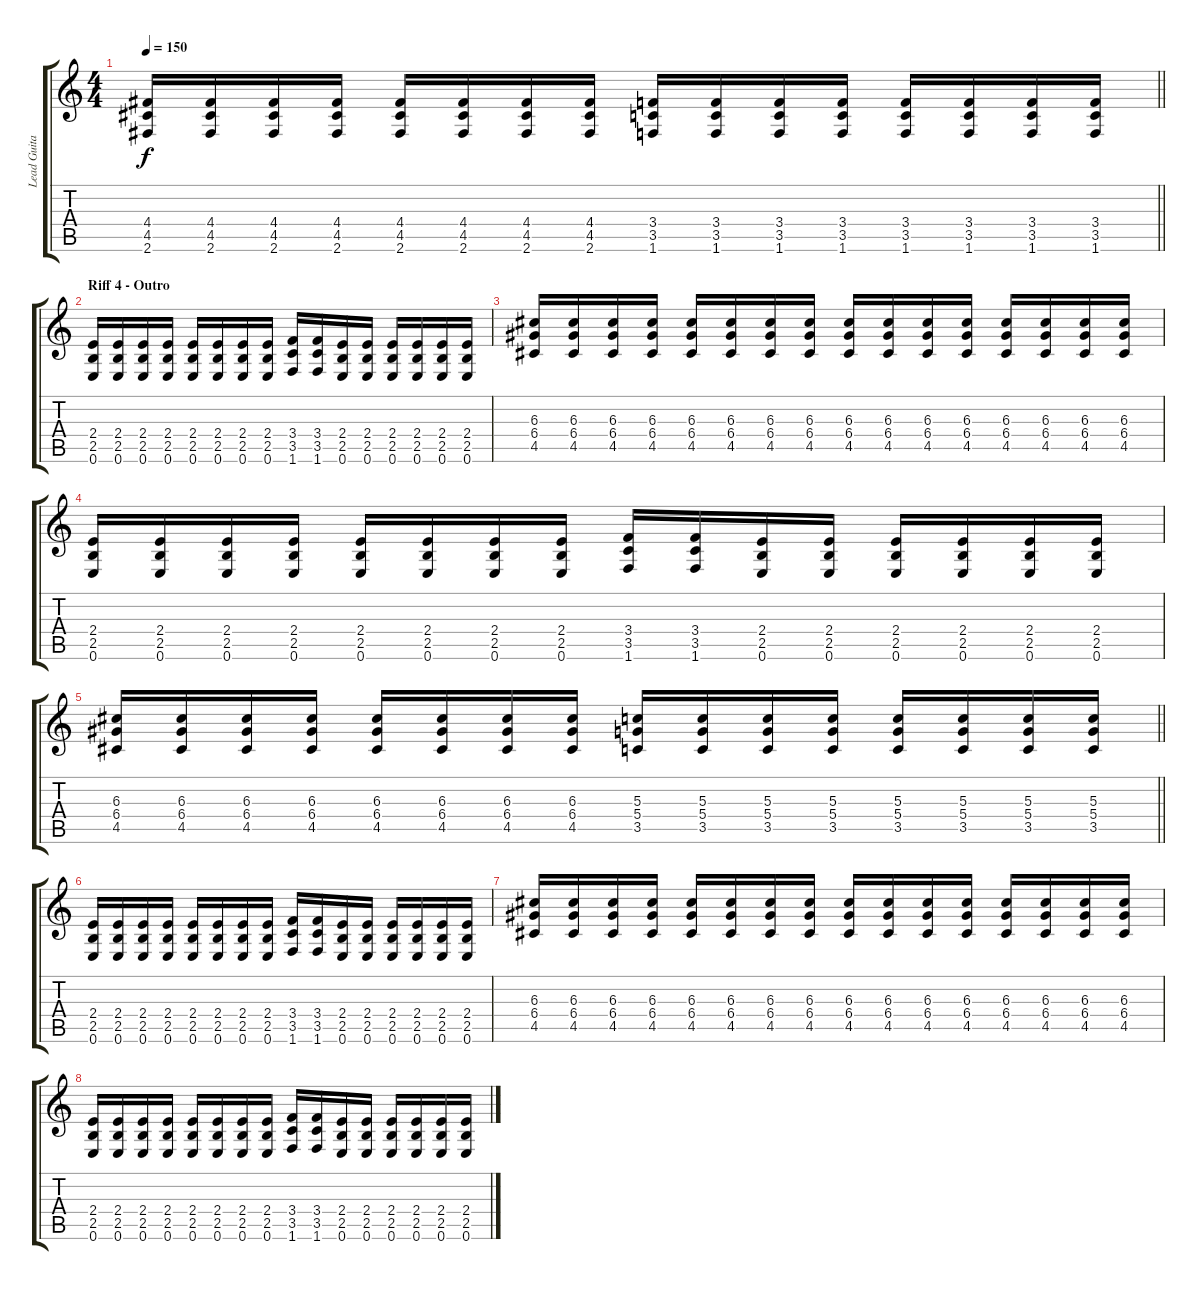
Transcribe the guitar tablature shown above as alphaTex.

\track ("Lead Guitar" "Lead Guita") {instrument distortionguitar}
\staff {score tabs}
\tuning (E4 B3 G3 D3 A2 E2) {hide}
\ts (4 4)
\tempo 150
\clef g2
\barLineRight lightlight
\ks c
(4.4 4.5 2.6).16{dy f} (4.4 4.5 2.6).16 (4.4 4.5 2.6).16 (4.4 4.5 2.6).16 (4.4 4.5 2.6).16 (4.4 4.5 2.6).16 (4.4 4.5 2.6).16 (4.4 4.5 2.6).16 (3.4 3.5 1.6).16 (3.4 3.5 1.6).16 (3.4 3.5 1.6).16 (3.4 3.5 1.6).16 (3.4 3.5 1.6).16 (3.4 3.5 1.6).16 (3.4 3.5 1.6).16 (3.4 3.5 1.6).16 |
\section ("" "Riff 4 - Outro")
(2.4 2.5 0.6).16 (2.4 2.5 0.6).16 (2.4 2.5 0.6).16 (2.4 2.5 0.6).16 (2.4 2.5 0.6).16 (2.4 2.5 0.6).16 (2.4 2.5 0.6).16 (2.4 2.5 0.6).16 (3.4 3.5 1.6).16 (3.4 3.5 1.6).16 (2.4 2.5 0.6).16 (2.4 2.5 0.6).16 (2.4 2.5 0.6).16 (2.4 2.5 0.6).16 (2.4 2.5 0.6).16 (2.4 2.5 0.6).16 |
(6.3 6.4 4.5).16 (6.3 6.4 4.5).16 (6.3 6.4 4.5).16 (6.3 6.4 4.5).16 (6.3 6.4 4.5).16 (6.3 6.4 4.5).16 (6.3 6.4 4.5).16 (6.3 6.4 4.5).16 (6.3 6.4 4.5).16 (6.3 6.4 4.5).16 (6.3 6.4 4.5).16 (6.3 6.4 4.5).16 (6.3 6.4 4.5).16 (6.3 6.4 4.5).16 (6.3 6.4 4.5).16 (6.3 6.4 4.5).16 |
(2.4 2.5 0.6).16 (2.4 2.5 0.6).16 (2.4 2.5 0.6).16 (2.4 2.5 0.6).16 (2.4 2.5 0.6).16 (2.4 2.5 0.6).16 (2.4 2.5 0.6).16 (2.4 2.5 0.6).16 (3.4 3.5 1.6).16 (3.4 3.5 1.6).16 (2.4 2.5 0.6).16 (2.4 2.5 0.6).16 (2.4 2.5 0.6).16 (2.4 2.5 0.6).16 (2.4 2.5 0.6).16 (2.4 2.5 0.6).16 |
\barLineRight lightlight
(6.3 6.4 4.5).16 (6.3 6.4 4.5).16 (6.3 6.4 4.5).16 (6.3 6.4 4.5).16 (6.3 6.4 4.5).16 (6.3 6.4 4.5).16 (6.3 6.4 4.5).16 (6.3 6.4 4.5).16 (5.3 5.4 3.5).16 (5.3 5.4 3.5).16 (5.3 5.4 3.5).16 (5.3 5.4 3.5).16 (5.3 5.4 3.5).16 (5.3 5.4 3.5).16 (5.3 5.4 3.5).16 (5.3 5.4 3.5).16 |
(2.4 2.5 0.6).16 (2.4 2.5 0.6).16 (2.4 2.5 0.6).16 (2.4 2.5 0.6).16 (2.4 2.5 0.6).16 (2.4 2.5 0.6).16 (2.4 2.5 0.6).16 (2.4 2.5 0.6).16 (3.4 3.5 1.6).16 (3.4 3.5 1.6).16 (2.4 2.5 0.6).16 (2.4 2.5 0.6).16 (2.4 2.5 0.6).16 (2.4 2.5 0.6).16 (2.4 2.5 0.6).16 (2.4 2.5 0.6).16 |
(6.3 6.4 4.5).16 (6.3 6.4 4.5).16 (6.3 6.4 4.5).16 (6.3 6.4 4.5).16 (6.3 6.4 4.5).16 (6.3 6.4 4.5).16 (6.3 6.4 4.5).16 (6.3 6.4 4.5).16 (6.3 6.4 4.5).16 (6.3 6.4 4.5).16 (6.3 6.4 4.5).16 (6.3 6.4 4.5).16 (6.3 6.4 4.5).16 (6.3 6.4 4.5).16 (6.3 6.4 4.5).16 (6.3 6.4 4.5).16 |
(2.4 2.5 0.6).16 (2.4 2.5 0.6).16 (2.4 2.5 0.6).16 (2.4 2.5 0.6).16 (2.4 2.5 0.6).16 (2.4 2.5 0.6).16 (2.4 2.5 0.6).16 (2.4 2.5 0.6).16 (3.4 3.5 1.6).16 (3.4 3.5 1.6).16 (2.4 2.5 0.6).16 (2.4 2.5 0.6).16 (2.4 2.5 0.6).16 (2.4 2.5 0.6).16 (2.4 2.5 0.6).16 (2.4 2.5 0.6).16
